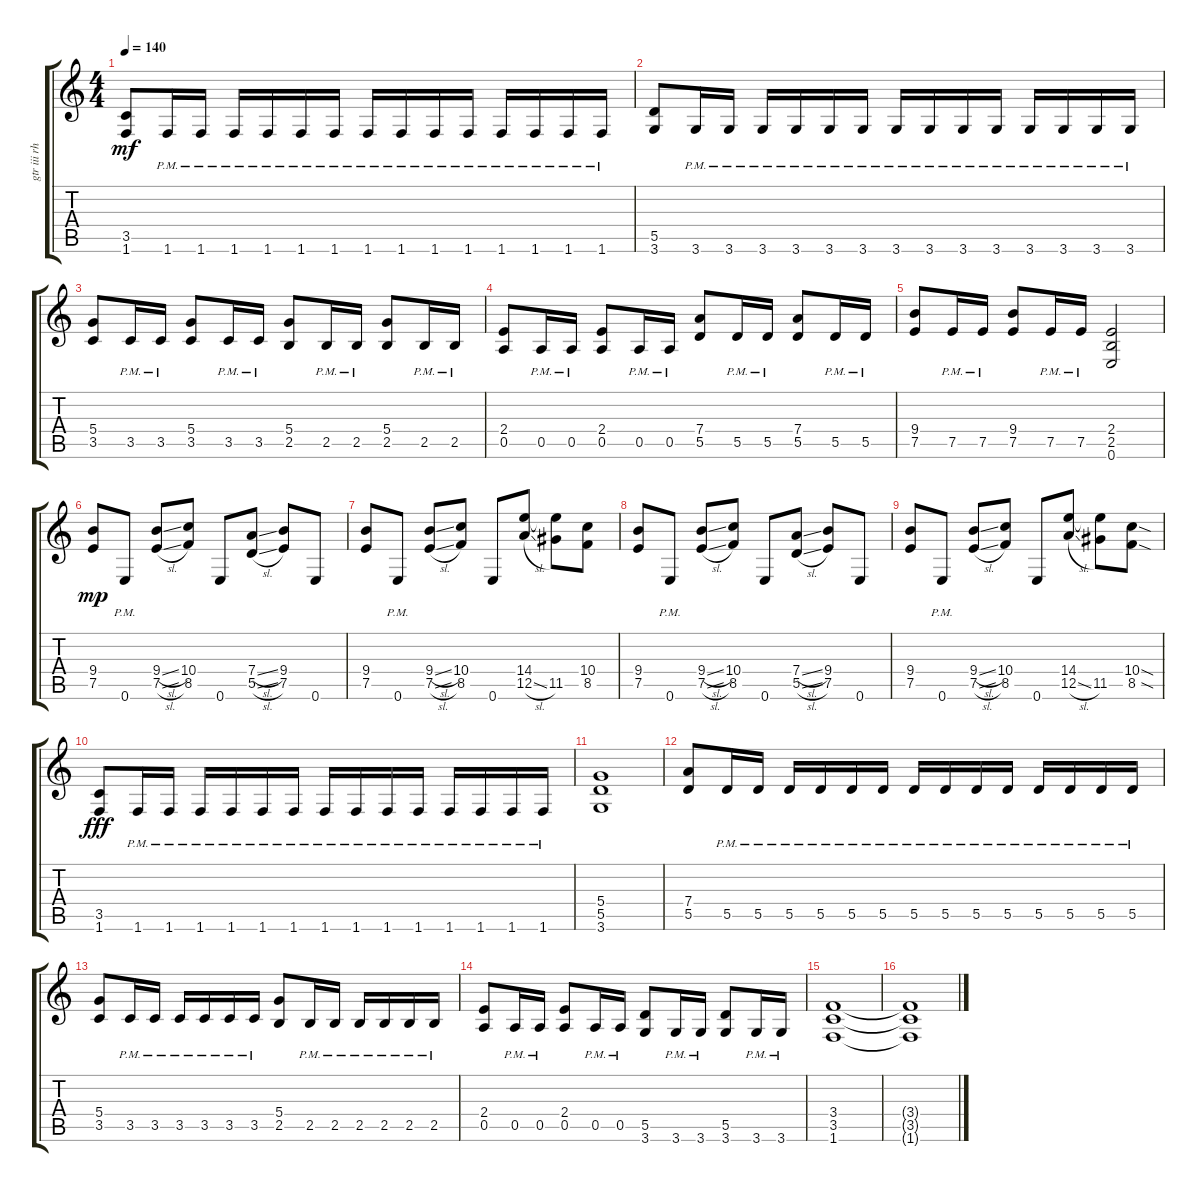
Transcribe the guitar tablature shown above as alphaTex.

\track ("gtr iii rhy" "gtr iii rh") {instrument overdrivenguitar}
\staff {score tabs}
\tuning (E4 B3 G3 D3 A2 E2) {hide}
\ts (4 4)
\tempo 140
\clef g2
\ks c
(3.5 1.6).8{dy mf} 1.6{pm}.16 1.6{pm}.16 1.6{pm}.16 1.6{pm}.16 1.6{pm}.16 1.6{pm}.16 1.6{pm}.16 1.6{pm}.16 1.6{pm}.16 1.6{pm}.16 1.6{pm}.16 1.6{pm}.16 1.6{pm}.16 1.6{pm}.16 |
(5.5 3.6).8 3.6{pm}.16 3.6{pm}.16 3.6{pm}.16 3.6{pm}.16 3.6{pm}.16 3.6{pm}.16 3.6{pm}.16 3.6{pm}.16 3.6{pm}.16 3.6{pm}.16 3.6{pm}.16 3.6{pm}.16 3.6{pm}.16 3.6{pm}.16 |
(5.4 3.5).8 3.5{pm}.16 3.5{pm}.16 (5.4 3.5).8 3.5{pm}.16 3.5{pm}.16 (5.4 2.5).8 2.5{pm}.16 2.5{pm}.16 (5.4 2.5).8 2.5{pm}.16 2.5{pm}.16 |
(2.4 0.5).8 0.5{pm}.16 0.5{pm}.16 (2.4 0.5).8 0.5{pm}.16 0.5{pm}.16 (7.4 5.5).8 5.5{pm}.16 5.5{pm}.16 (7.4 5.5).8 5.5{pm}.16 5.5{pm}.16 |
(9.4 7.5).8 7.5{pm}.16 7.5{pm}.16 (9.4 7.5).8 7.5{pm}.16 7.5{pm}.16 (2.4 2.5 0.6).2 |
(9.4 7.5).8{dy mp} 0.6{pm}.8 (9.4{sl} 7.5{sl}).8 (10.4 8.5).8 0.6.8 (7.4{sl} 5.5{sl}).8 (9.4 7.5).8 0.6.8 |
(9.4 7.5).8 0.6{pm}.8 (9.4{sl} 7.5{sl}).8 (10.4 8.5).8 0.6.8 (14.4 12.5{sl}).8 (14.4{t} 11.5).8 (10.4 8.5).8 |
(9.4 7.5).8 0.6{pm}.8 (9.4{sl} 7.5{sl}).8 (10.4 8.5).8 0.6.8 (7.4{sl} 5.5{sl}).8 (9.4 7.5).8 0.6.8 |
(9.4 7.5).8 0.6{pm}.8 (9.4{sl} 7.5{sl}).8 (10.4 8.5).8 0.6.8 (14.4 12.5{sl}).8 (14.4{t} 11.5).8 (10.4{sod} 8.5{sod}).8 |
(3.5 1.6).8{dy fff} 1.6{pm}.16 1.6{pm}.16 1.6{pm}.16 1.6{pm}.16 1.6{pm}.16 1.6{pm}.16 1.6{pm}.16 1.6{pm}.16 1.6{pm}.16 1.6{pm}.16 1.6{pm}.16 1.6{pm}.16 1.6{pm}.16 1.6{pm}.16 |
(5.4 5.5 3.6).1 |
(7.4 5.5).8 5.5{pm}.16 5.5{pm}.16 5.5{pm}.16 5.5{pm}.16 5.5{pm}.16 5.5{pm}.16 5.5{pm}.16 5.5{pm}.16 5.5{pm}.16 5.5{pm}.16 5.5{pm}.16 5.5{pm}.16 5.5{pm}.16 5.5{pm}.16 |
(5.4 3.5).8 3.5{pm}.16 3.5{pm}.16 3.5{pm}.16 3.5{pm}.16 3.5{pm}.16 3.5{pm}.16 (5.4 2.5).8 2.5{pm}.16 2.5{pm}.16 2.5{pm}.16 2.5{pm}.16 2.5{pm}.16 2.5{pm}.16 |
(2.4 0.5).8 0.5{pm}.16 0.5{pm}.16 (2.4 0.5).8 0.5{pm}.16 0.5{pm}.16 (5.5 3.6).8 3.6{pm}.16 3.6{pm}.16 (5.5 3.6).8 3.6{pm}.16 3.6{pm}.16 |
(3.4 3.5 1.6).1 |
(3.4{t} 3.5{t} 1.6{t}).1
